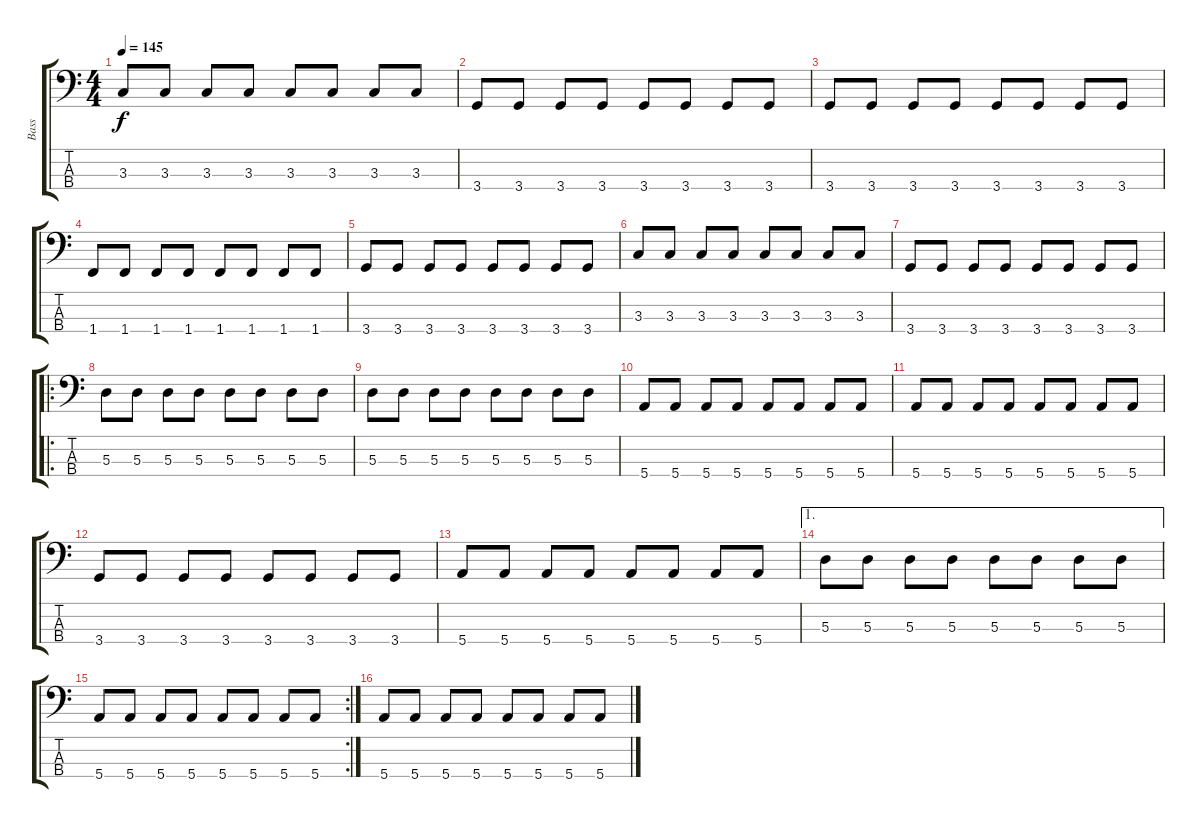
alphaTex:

\track ("Bass" "Bass") {instrument fretlessbass}
\staff {score tabs}
\tuning (G2 D2 A1 E1) {hide}
\ts (4 4)
\tempo 145
\clef f4
\ks c
3.3.8{dy f} 3.3.8 3.3.8 3.3.8 3.3.8 3.3.8 3.3.8 3.3.8 |
3.4.8 3.4.8 3.4.8 3.4.8 3.4.8 3.4.8 3.4.8 3.4.8 |
3.4.8 3.4.8 3.4.8 3.4.8 3.4.8 3.4.8 3.4.8 3.4.8 |
1.4.8 1.4.8 1.4.8 1.4.8 1.4.8 1.4.8 1.4.8 1.4.8 |
3.4.8 3.4.8 3.4.8 3.4.8 3.4.8 3.4.8 3.4.8 3.4.8 |
3.3.8 3.3.8 3.3.8 3.3.8 3.3.8 3.3.8 3.3.8 3.3.8 |
3.4.8 3.4.8 3.4.8 3.4.8 3.4.8 3.4.8 3.4.8 3.4.8 |
\ro
5.3.8 5.3.8 5.3.8 5.3.8 5.3.8 5.3.8 5.3.8 5.3.8 |
5.3.8 5.3.8 5.3.8 5.3.8 5.3.8 5.3.8 5.3.8 5.3.8 |
5.4.8 5.4.8 5.4.8 5.4.8 5.4.8 5.4.8 5.4.8 5.4.8 |
5.4.8 5.4.8 5.4.8 5.4.8 5.4.8 5.4.8 5.4.8 5.4.8 |
3.4.8 3.4.8 3.4.8 3.4.8 3.4.8 3.4.8 3.4.8 3.4.8 |
5.4.8 5.4.8 5.4.8 5.4.8 5.4.8 5.4.8 5.4.8 5.4.8 |
\ae 1
5.3.8 5.3.8 5.3.8 5.3.8 5.3.8 5.3.8 5.3.8 5.3.8 |
\rc 2
5.4.8 5.4.8 5.4.8 5.4.8 5.4.8 5.4.8 5.4.8 5.4.8 |
5.4.8 5.4.8 5.4.8 5.4.8 5.4.8 5.4.8 5.4.8 5.4.8
